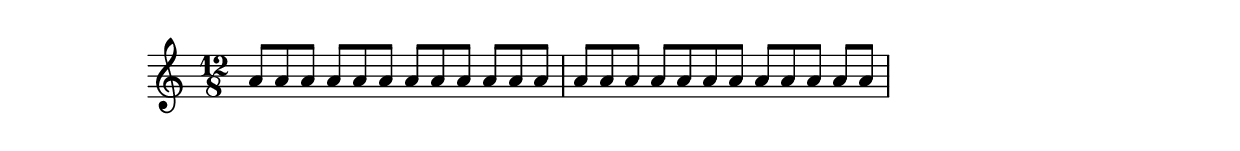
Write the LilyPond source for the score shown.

% Do not edit this file; it is automatically
% generated from Documentation/snippets/new
% This file is in the public domain.
%% Note: this file works from version 2.13.29
\version "2.13.36"

\header {
%% Translation of GIT committish: 0b55335aeca1de539bf1125b717e0c21bb6fa31b
  texidoces = "
Para tipografiar las barras agrupadas en la forma @code{3-4-3-2}
en 12/8, en primer lugar tenemos que sobreescribir los finales de
barra predeterminados en 12/8, y después preparar los finales de
barra nuevos:

"
  doctitlees = "Alteración de los finales de barra predeterminados"



%% Translation of GIT committish: 0a868be38a775ecb1ef935b079000cebbc64de40
  texidocde = "
Um Balken im 12/8-Takt als @code{3-4-3-2} zu gruppieren, muss man zuerst die
Standardwerte für die Balken im 12/8-Takt rückgängig machen und dann die neuen
Werte setzen:

"
  doctitlede = "Standard-Balkenwerte rückgängig machen"



%% Translation of GIT committish: 548076f550a2b7fb09f1260f0e5e2bb028ad396c
  texidocfr = "
Pour obtenir des ligatures en groupes de @code{3-4-3-2} croches, dans
une mesure à 12/8, il faudra préalablement annuler les réglages par
défaut relatifs à 12/8, puis ajouter nos propres règles :

"
  doctitlefr = "Annulation des règles de ligature par défaut"

  lsrtags = "rhythms"
  texidoc = "
To typeset beams grouped @code{3-4-3-2} one need only change the
beat structure:
"
  doctitle = "Reverting default beam endings"
} % begin verbatim


\relative c'' {
  \time 12/8

  % Default beaming
  a8 a a a a a a a a a a a

  % Set new values for beam endings
  \set Score.beatStructure = #'(3 4 3 2)
  a8 a a a a a a a a a a a
}
